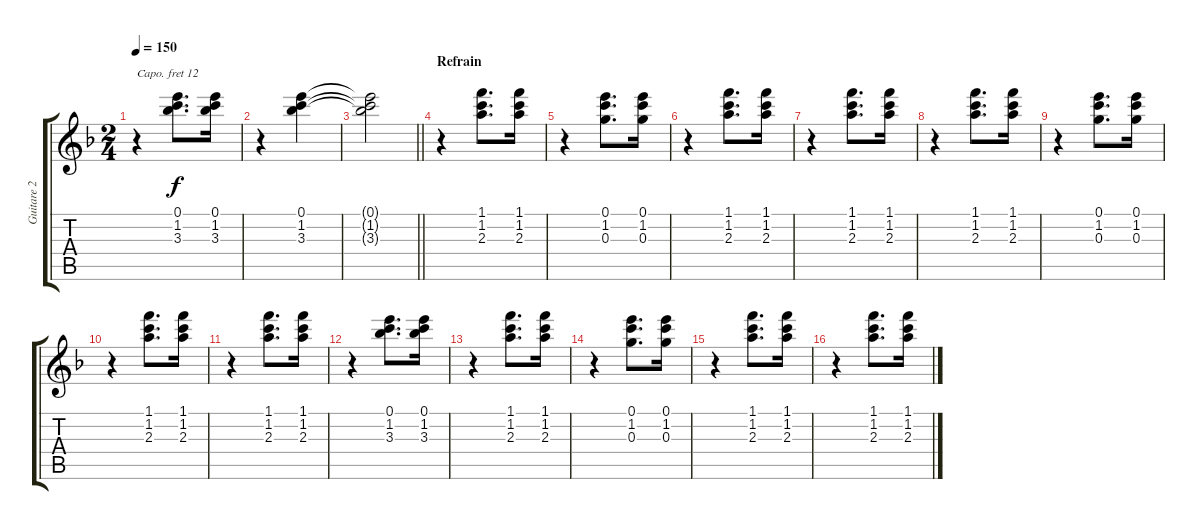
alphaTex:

\track ("Guitare 2" "Guitare 2") {instrument electricguitarjazz}
\staff {score tabs}
\capo 12
\tuning (E4 B3 G3 D3 A2 E2) {hide}
\ts (2 4)
\tempo 150
\clef g2
\ks f
r.4{dy f} (0.1 1.2 3.3).8{d} (0.1 1.2 3.3).16 |
r.4 (0.1 1.2 3.3).4 |
\barLineRight lightlight
(0.1{t} 1.2{t} 3.3{t}).2 |
\section ("" "Refrain")
r.4 (1.1 1.2 2.3).8{d} (1.1 1.2 2.3).16 |
r.4 (0.1 1.2 0.3).8{d} (0.1 1.2 0.3).16 |
r.4 (1.1 1.2 2.3).8{d} (1.1 1.2 2.3).16 |
r.4 (1.1 1.2 2.3).8{d} (1.1 1.2 2.3).16 |
r.4 (1.1 1.2 2.3).8{d} (1.1 1.2 2.3).16 |
r.4 (0.1 1.2 0.3).8{d} (0.1 1.2 0.3).16 |
r.4 (1.1 1.2 2.3).8{d} (1.1 1.2 2.3).16 |
r.4 (1.1 1.2 2.3).8{d} (1.1 1.2 2.3).16 |
r.4 (0.1 1.2 3.3).8{d} (0.1 1.2 3.3).16 |
r.4 (1.1 1.2 2.3).8{d} (1.1 1.2 2.3).16 |
r.4 (0.1 1.2 0.3).8{d} (0.1 1.2 0.3).16 |
r.4 (1.1 1.2 2.3).8{d} (1.1 1.2 2.3).16 |
r.4 (1.1 1.2 2.3).8{d} (1.1 1.2 2.3).16
